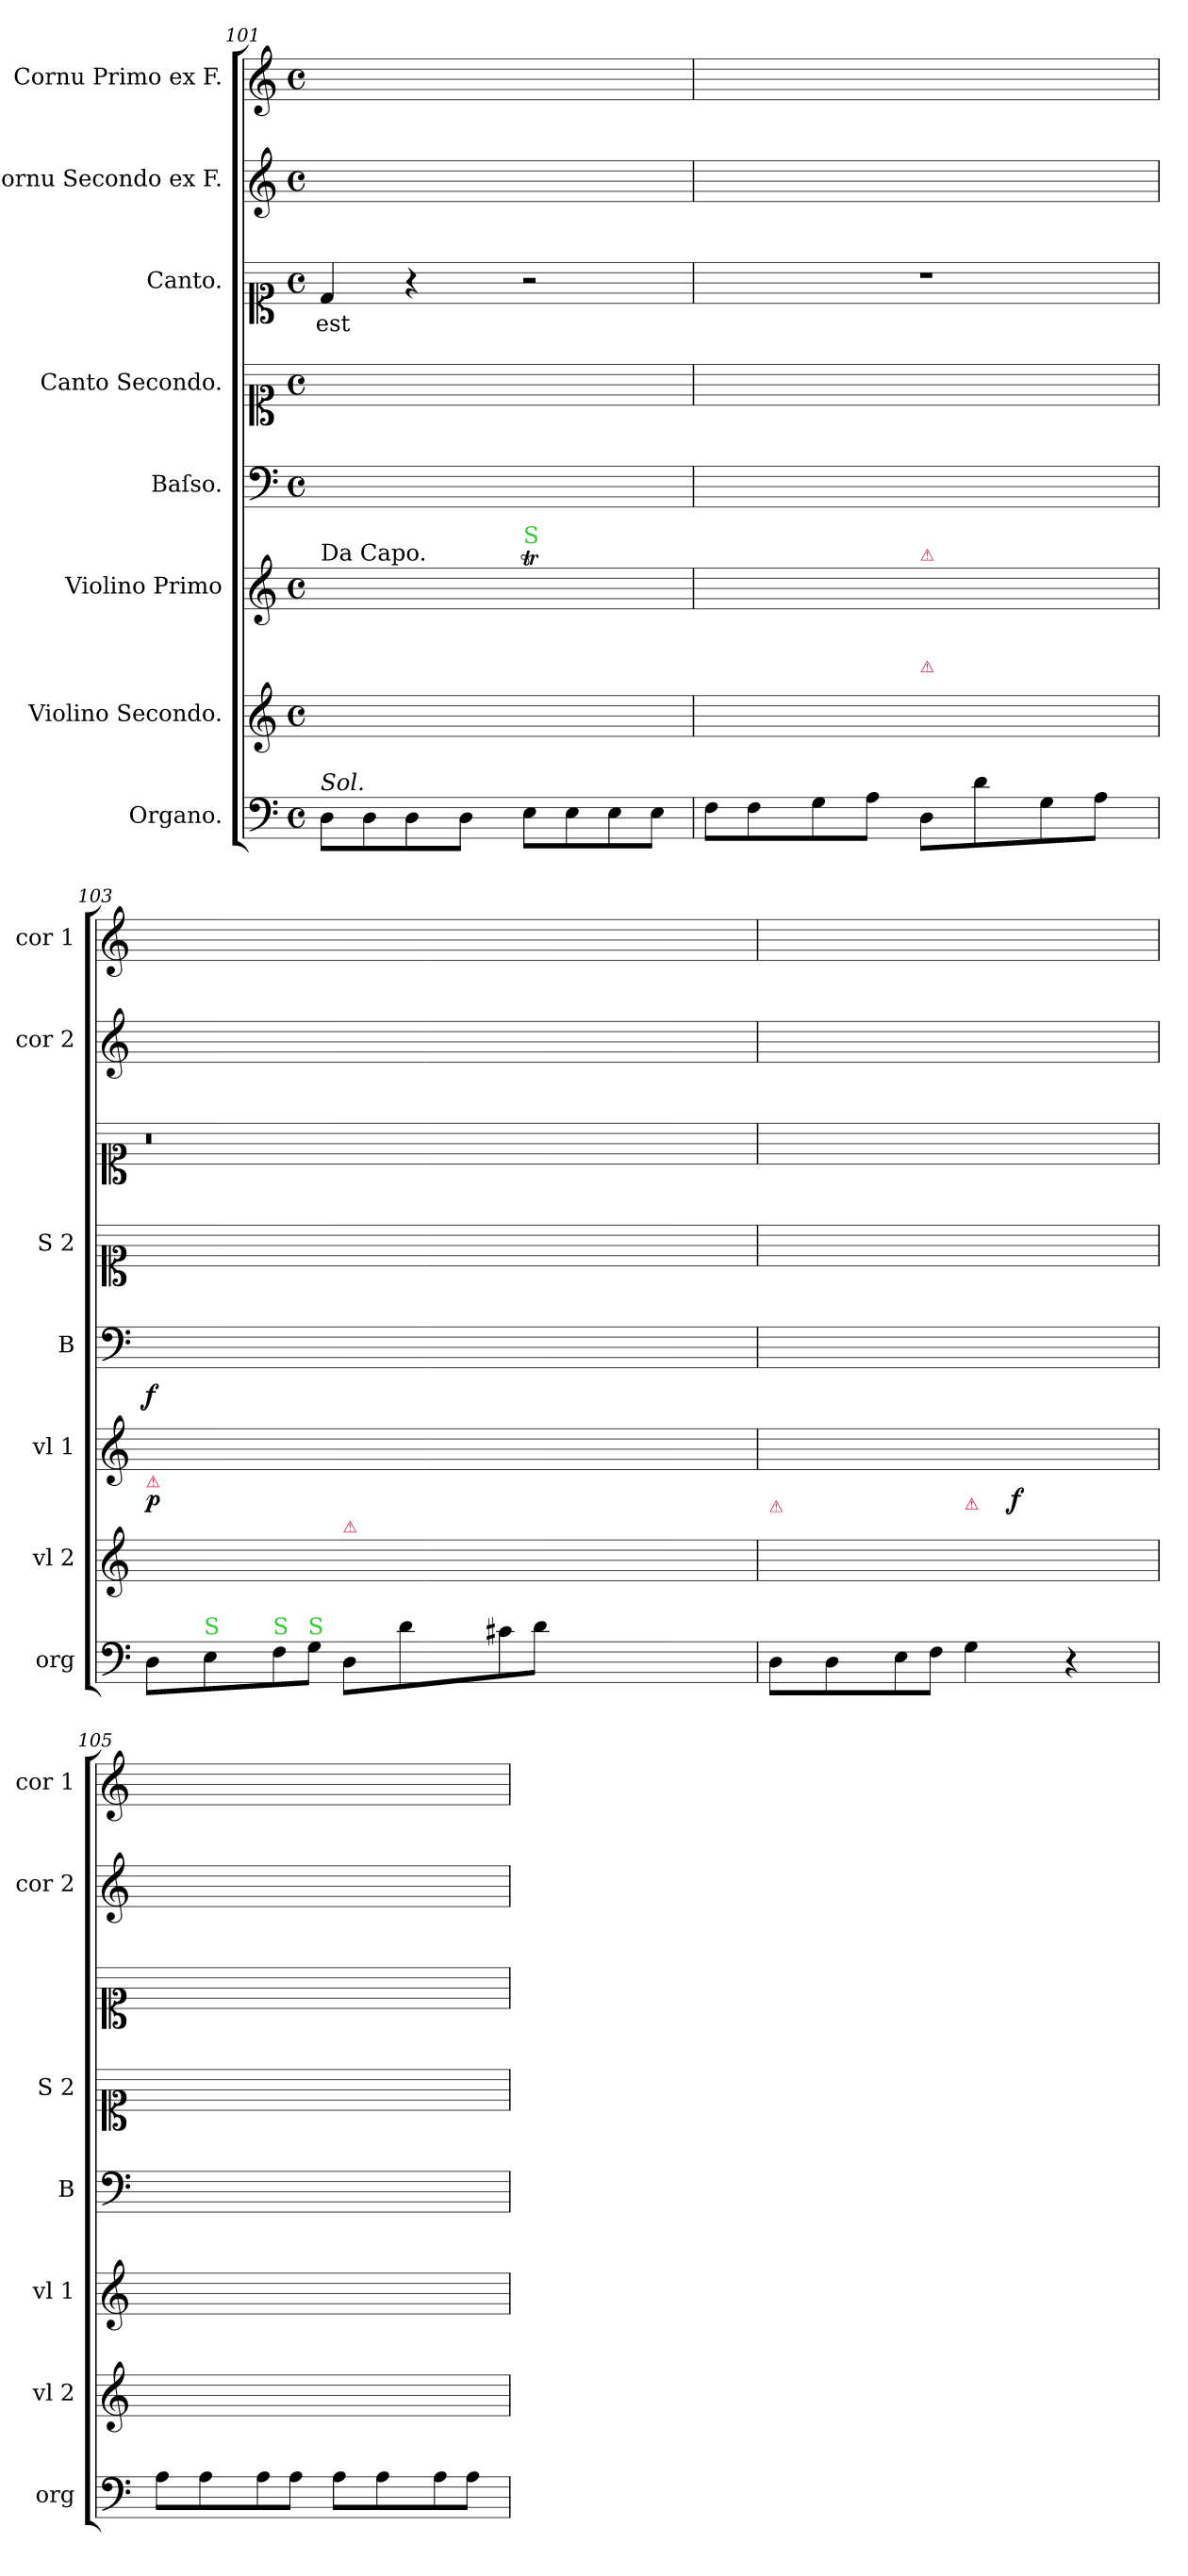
**kern	**kern	**dynam	**kern	**dynam	**kern	**kern	**kern	**text	**kern	**kern
*part8	*part7	*part7	*part6	*part6	*part5	*part4	*part3	*part3	*part2	*part1
*staff8	*staff7	*staff7	*staff6	*staff6	*staff5	*staff4	*staff3	*staff3	*staff2	*staff1
*I"Organo.	*I"Violino Secondo.	*	*I"Violino Primo	*	*I"Baſso.	*I"Canto Secondo.	*I"Canto.	*	*I"Cornu Secondo ex F.	*I"Cornu Primo ex F.
*I'org	*I'vl 2	*	*I'vl 1	*	*I'B	*I'S 2	*	*	*I'cor 2	*I'cor 1
*clefF4	*clefG2	*	*clefG2	*	*clefF4	*clefC1	*clefC1	*	*clefG2	*clefG2
*	*	*	*	*	*	*	*	*	*ITrd4c7	*ITrd4c7
*M4/4	*M4/4	*	*M4/4	*	*M4/4	*M4/4	*M4/4	*	*M4/4	*M4/4
*met(c)	*met(c)	*	*met(c)	*	*met(c)	*met(c)	*met(c)	*	*met(c)	*met(c)
=101	=101	=101	=101	=101	=101	=101	=101	=101	=101	=101
!	!	!	!LO:TX:a:t=Da Capo.	!	!	!	!	!	!	!
!LO:TX:a:i:t=Sol.	!	!	!	!	!	!	!	!	!	!
8D\L	8f/Lyy	.	4dd\yy	.	1ryy	1ryy	4d/	est	1ryy	1ryy
8D\	8f/yy	.	.	.	.	.	.	.	.	.
8D\	8f/yy	.	(32a\KLLyy	.	.	.	4r	.	.	.
.	.	.	16.ff\yy	.	.	.	.	.	.	.
8D\J	8f/Jyy	.	32ee\Kyy	.	.	.	.	.	.	.
.	.	.	16.dd\JJyy)	.	.	.	.	.	.	.
.	.	.	16qqcc/LLyy	.	.	.	.	.	.	.
.	.	.	16qqdd/JJyy	.	.	.	.	.	.	.
!	!	!	!LO:TX:a:color=limegreen:t=S	!	!	!	!	!	!	!
8E\L	8g/Lyy	.	4ddT\yy	.	.	.	2r	.	.	.
8E\	8g/yy	.	.	.	.	.	.	.	.	.
8E\	8g/yy	.	4cc#X\yy	.	.	.	.	.	.	.
8E\J	8g/Jyy	.	.	.	.	.	.	.	.	.
=102	=102	=102	=102	=102	=102	=102	=102	=102	=102	=102
8F\L	8a/yy	.	8ryy	.	1ryy	1ryy	1r	.	1ryy	1ryy
8F\	4d/yy	.	(16.dd\LLyy	.	.	.	.	.	.	.
.	.	.	32a\JJkyy)	.	.	.	.	.	.	.
8G\	.	.	(32b-/KLLyy	.	.	.	.	.	.	.
.	.	.	16.g/yy	.	.	.	.	.	.	.
8A\J	8c#X/yy	.	32f/Kyy	.	.	.	.	.	.	.
.	.	.	16.e/JJyy)	.	.	.	.	.	.	.
!	!	!	!LO:TX:a:color=crimson:t=⚠	!	!	!	!	!	!	!
!	!LO:TX:a:color=crimson:t=⚠	!	!	!	!	!	!	!	!	!
8D\L	8d/Lyy	.	(16.f\LLyy	.	.	.	.	.	.	.
.	.	.	32d\Kyy	.	.	.	.	.	.	.
8d\	8ff/Jyy	.	16.ff\yy	.	.	.	.	.	.	.
.	.	.	32aa\JJkyy)	.	.	.	.	.	.	.
8G\	32gg\KLLyy	.	32bb-\KLLyy	.	.	.	.	.	.	.
.	(16.ee\yy	.	16.gg\yy	.	.	.	.	.	.	.
8A\J	32dd\Kyy)	.	32ff\Kyy	.	.	.	.	.	.	.
!	!LO:N:vis=16	!	!	!	!	!	!	!	!	!
.	16.cc#X\JJyy	.	16.ee\JJyy	.	.	.	.	.	.	.
=103	=103	=103	=103	=103	=103	=103	=103	=103	=103	=103
*	*	*	*Xtuplet	*	*	*	*	*	*	*
!	!LO:TX:a:color=crimson:t=⚠	!	!	!	!	!	!	!	!	!
!	!	!LO:DY:a	!	!LO:DY:a	!	!	!	!	!	!
8D\L	8dd/Lyy	p	24ff\LLyy	f	1ryy	1ryy	0.r	.	1ryy	1ryy
.	.	.	24aa\yy	.	.	.	.	.	.	.
.	.	.	24gg\JJyy	.	.	.	.	.	.	.
!LO:TX:a:color=limegreen:t=S	!	!	!	!	!	!	!	!	!	!
8E\	8f/yy	.	24ff\LLyy	.	.	.	.	.	.	.
.	.	.	24ee\yy	.	.	.	.	.	.	.
.	.	.	24dd\JJyy	.	.	.	.	.	.	.
!LO:TX:a:color=limegreen:t=S	!	!	!	!	!	!	!	!	!	!
8F\	8g/yy	.	8cc#X\Lyy	.	.	.	.	.	.	.
!LO:TX:a:color=limegreen:t=S	!	!	!	!	!	!	!	!	!	!
8G\J	8a/Jyy	.	8dd\Jyy	.	.	.	.	.	.	.
!	!LO:TX:a:color=crimson:t=⚠	!	!	!	!	!	!	!	!	!
8D\L	8d\Lyy	.	24ryy	.	.	.	.	.	.	.
.	.	.	24aa\LLyy	.	.	.	.	.	.	.
.	.	.	24gg\JJyy	.	.	.	.	.	.	.
8d\	8ff\yy	.	24ff\LLyy	.	.	.	.	.	.	.
.	.	.	24ee\yy	.	.	.	.	.	.	.
.	.	.	24dd\JJyy	.	.	.	.	.	.	.
.	.	.	16qqgg/LLyy	.	.	.	.	.	.	.
.	.	.	16qqaa/JJyy	.	.	.	.	.	.	.
8c#X\	8gg\yy	.	8bb-\Lyy	.	.	.	.	.	.	.
8d\J	8ff\Jyy	.	8aa\Jyy	.	.	.	.	.	.	.
0ryy	0ryy	.	0ryy	.	0ryy	0ryy	.	.	0ryy	0ryy
=104	=104	=104	=104	=104	=104	=104	=104	=104	=104	=104
!	!LO:TX:a:color=crimson:t=⚠	!	!	!	!	!	!	!	!	!
8D\L	8dd/Lyy	.	24ryy	.	1ryy	1ryy	1ryy	.	1ryy	1ryy
.	.	.	24aa\LLyy	.	.	.	.	.	.	.
.	.	.	24gg\JJyy	.	.	.	.	.	.	.
8D\	8f/yy	.	24ff\LLyy	.	.	.	.	.	.	.
.	.	.	24ee\yy	.	.	.	.	.	.	.
.	.	.	24dd\JJyy	.	.	.	.	.	.	.
8E\	8g/yy	.	8cc#X\Lyy	.	.	.	.	.	.	.
8F\J	8a/Jyy	.	8dd\Jyy	.	.	.	.	.	.	.
!	!LO:TX:a:color=crimson:t=⚠	!	!	!	!	!	!	!	!	!
4G\	8d/Lyy	.	16b-\KLyy	.	.	.	.	.	.	.
.	.	.	8bb-\yy	.	.	.	.	.	.	.
!	!	!LO:DY:a	!	!	!	!	!	!	!	!
.	16dd/Lyy	f	.	.	.	.	.	.	.	.
.	16cc/JJyy	.	16aa\Jkyy	.	.	.	.	.	.	.
4r	16b-/LLyy	.	16gg\LLyy	.	.	.	.	.	.	.
.	16a/yy	.	16ff\yy	.	.	.	.	.	.	.
.	16g/yy	.	16ee\yy	.	.	.	.	.	.	.
.	16f/JJyy	.	16dd\JJyy	.	.	.	.	.	.	.
=105	=105	=105	=105	=105	=105	=105	=105	=105	=105	=105
8A\L	8e/Lyy	.	16cc#X\LLyy	.	1ryy	1ryy	1ryy	.	1ryy	1ryy
.	.	.	16a\JJyy	.	.	.	.	.	.	.
8A\	16.e/Lyy	.	16ryy	.	.	.	.	.	.	.
.	.	.	(32gg\LLLyy	.	.	.	.	.	.	.
.	32f/JJkyy	.	32ee\JJJyy)	.	.	.	.	.	.	.
8A\	8.g/Lyy	.	8dd\Lyy	.	.	.	.	.	.	.
8A\J	.	.	8cc#X\Jyy	.	.	.	.	.	.	.
.	16f/Jkyy	.	.	.	.	.	.	.	.	.
8A\L	8f/Lyy	.	16dd\LLyy	.	.	.	.	.	.	.
.	.	.	16a\JJyy	.	.	.	.	.	.	.
8A\	16.f/Lyy	.	16ryy	.	.	.	.	.	.	.
.	.	.	32aa\LLLyy	.	.	.	.	.	.	.
.	32a/JJkyy	.	32ff\JJJyy	.	.	.	.	.	.	.
8A\	8.g/Lyy	.	8.ee\Lyy	.	.	.	.	.	.	.
8A\J	.	.	.	.	.	.	.	.	.	.
.	16f/Jkyy	.	16dd\Jkyy	.	.	.	.	.	.	.
=	=	=	=	=	=	=	=	=	=	=
*-	*-	*-	*-	*-	*-	*-	*-	*-	*-	*-
